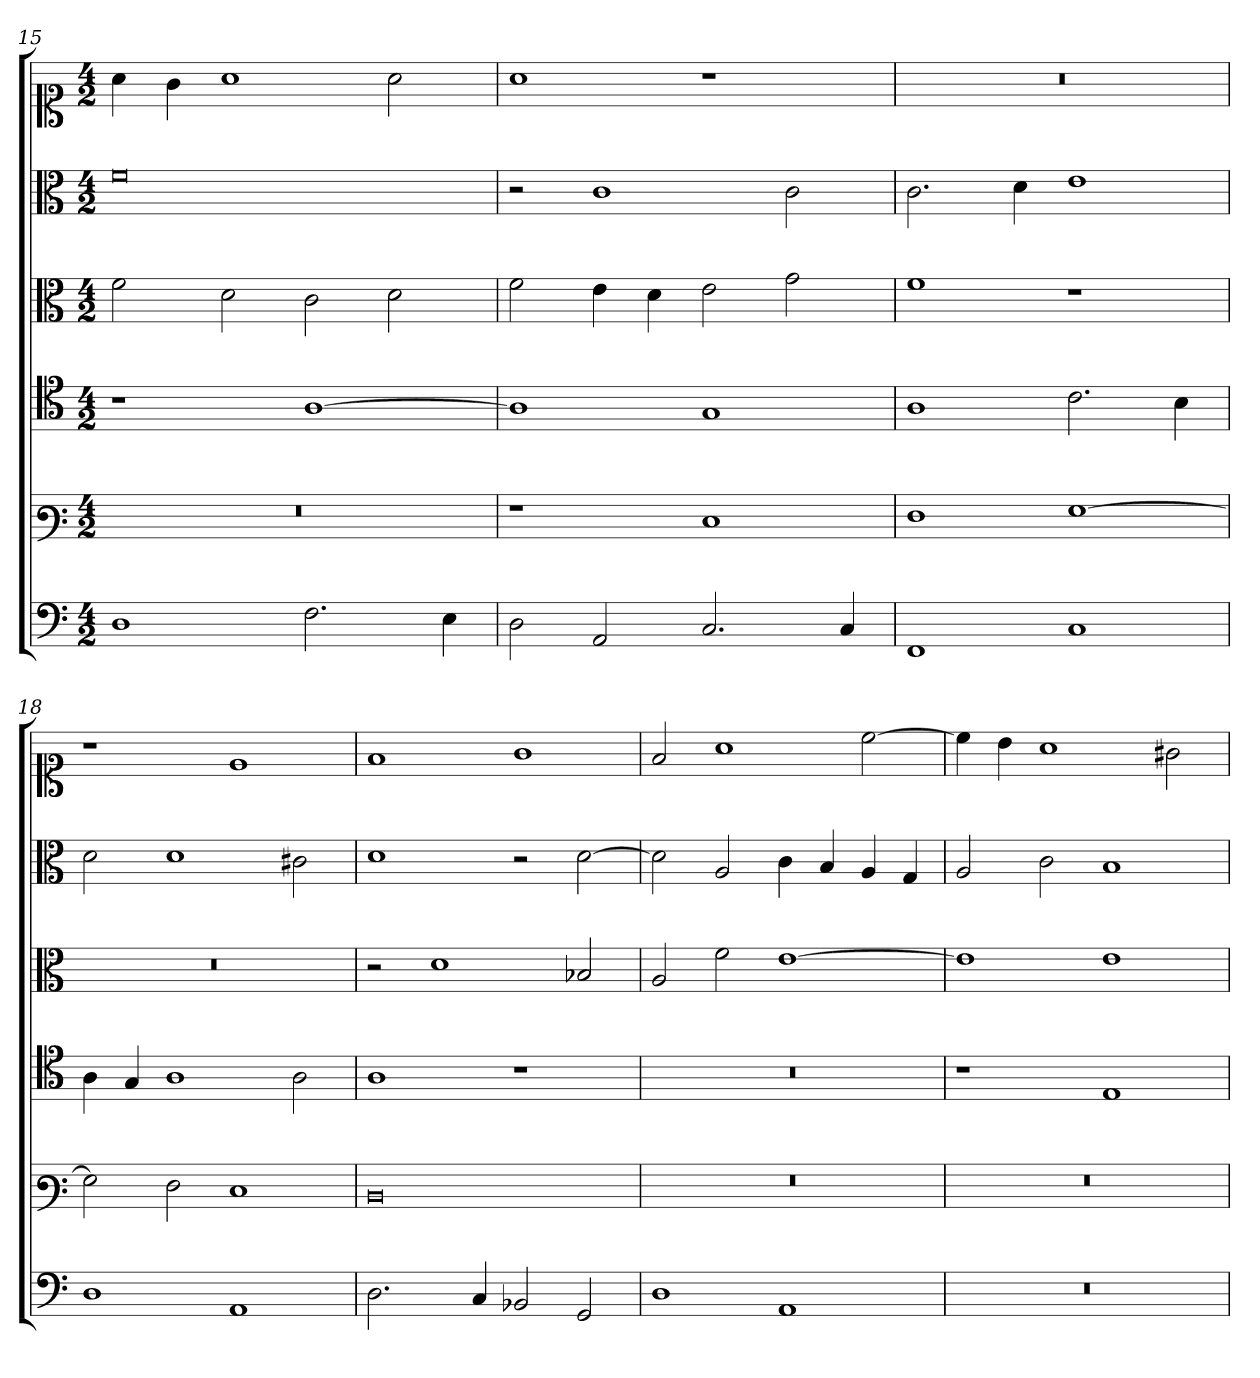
**kern	**kern	**kern	**kern	**kern	**kern
*part6	*part5	*part4	*part3	*part2	*part1
*staff6	*staff5	*staff4	*staff3	*staff2	*staff1
*clefF4	*clefF3	*clefC4	*clefC3	*clefC3	*clefC1
*k[]	*k[]	*k[]	*k[]	*k[]	*k[]
*M4/2	*M4/2	*M4/2	*M4/2	*M4/2	*M4/2
=15	=15	=15	=15	=15	=15
1D	0r	1r	2f	0f	4a
.	.	.	.	.	4g
.	.	.	2d	.	1a
2.F	.	[1A	2c	.	.
.	.	.	2d	.	2a
4E	.	.	.	.	.
=16	=16	=16	=16	=16	=16
2D	1r	1A]	2f	2r	1a
2AA	.	.	4e	1c	.
.	.	.	4d	.	.
2.C	1E	1G	2e	.	1r
.	.	.	2g	2c	.
4C	.	.	.	.	.
=17	=17	=17	=17	=17	=17
1FF	1F	1A	1f	2.c	0r
.	.	.	.	4d	.
1C	[1G	2.c	1r	1e	.
.	.	4B	.	.	.
=18	=18	=18	=18	=18	=18
1D	2G]	4A	0r	2d	1r
.	.	4G	.	.	.
.	2F	1A	.	1d	.
1AA	1E	.	.	.	1e
.	.	2A	.	2c#X	.
=19	=19	=19	=19	=19	=19
2.D	0D	1A	2r	1d	1f
.	.	.	1d	.	.
4C	.	.	.	.	.
2BB-X	.	1r	.	2r	1g
2GG	.	.	2B-X	[2d	.
=20	=20	=20	=20	=20	=20
1D	0r	0r	2A	2d]	2f
.	.	.	2f	2A	1a
1AA	.	.	[1e	4c	.
.	.	.	.	4B	.
.	.	.	.	4A	[2cc
.	.	.	.	4G	.
=21	=21	=21	=21	=21	=21
0r	0r	1r	1e]	2A	4cc]
.	.	.	.	.	4b
.	.	.	.	2c	1a
.	.	1E	1e	1B	.
.	.	.	.	.	2g#X
=	=	=	=	=	=
*-	*-	*-	*-	*-	*-
